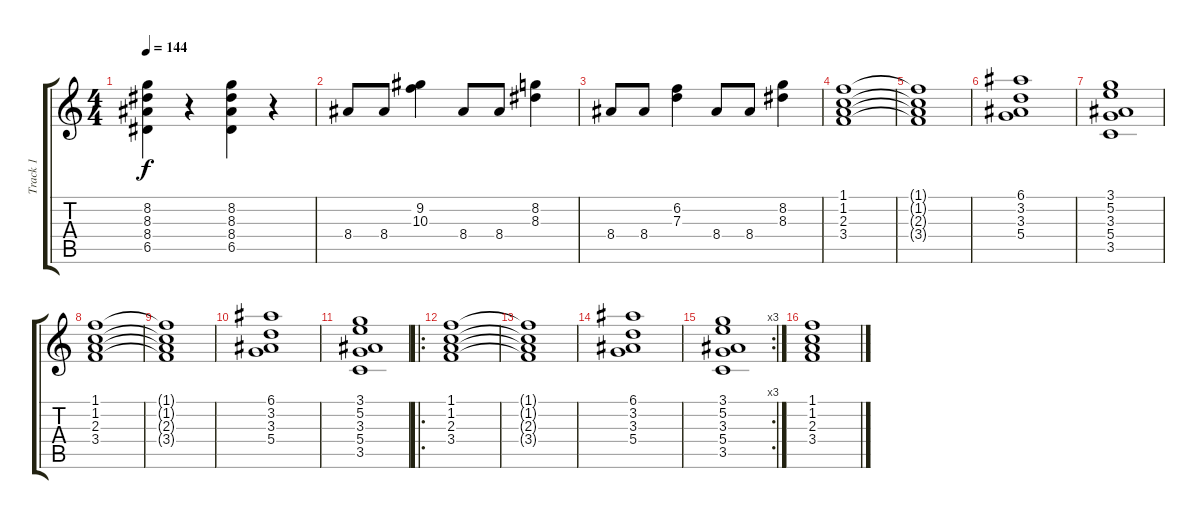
\track ("Track 1" "Track 1") {instrument electricguitarclean}
\staff {score tabs}
\tuning (E4 B3 G3 D3 A2 E2) {hide}
\ts (4 4)
\tempo 144
\clef g2
\ks c
(8.2 8.3 8.4 6.5).4{dy f} r.4 (8.2 8.3 8.4 6.5).4 r.4 |
8.4.8 8.4.8 (9.2 10.3).4 8.4.8 8.4.8 (8.2 8.3).4 |
8.4.8 8.4.8 (6.2 7.3).4 8.4.8 8.4.8 (8.2 8.3).4 |
(1.1 1.2 2.3 3.4).1 |
(1.1{t} 1.2{t} 2.3{t} 3.4{t}).1 |
(6.1 3.2 3.3 5.4).1 |
(3.1 5.2 3.3 5.4 3.5).1 |
(1.1 1.2 2.3 3.4).1 |
(1.1{t} 1.2{t} 2.3{t} 3.4{t}).1 |
(6.1 3.2 3.3 5.4).1 |
(3.1 5.2 3.3 5.4 3.5).1 |
\ro
(1.1 1.2 2.3 3.4).1 |
(1.1{t} 1.2{t} 2.3{t} 3.4{t}).1 |
(6.1 3.2 3.3 5.4).1 |
\rc 3
(3.1 5.2 3.3 5.4 3.5).1 |
(1.1 1.2 2.3 3.4).1
